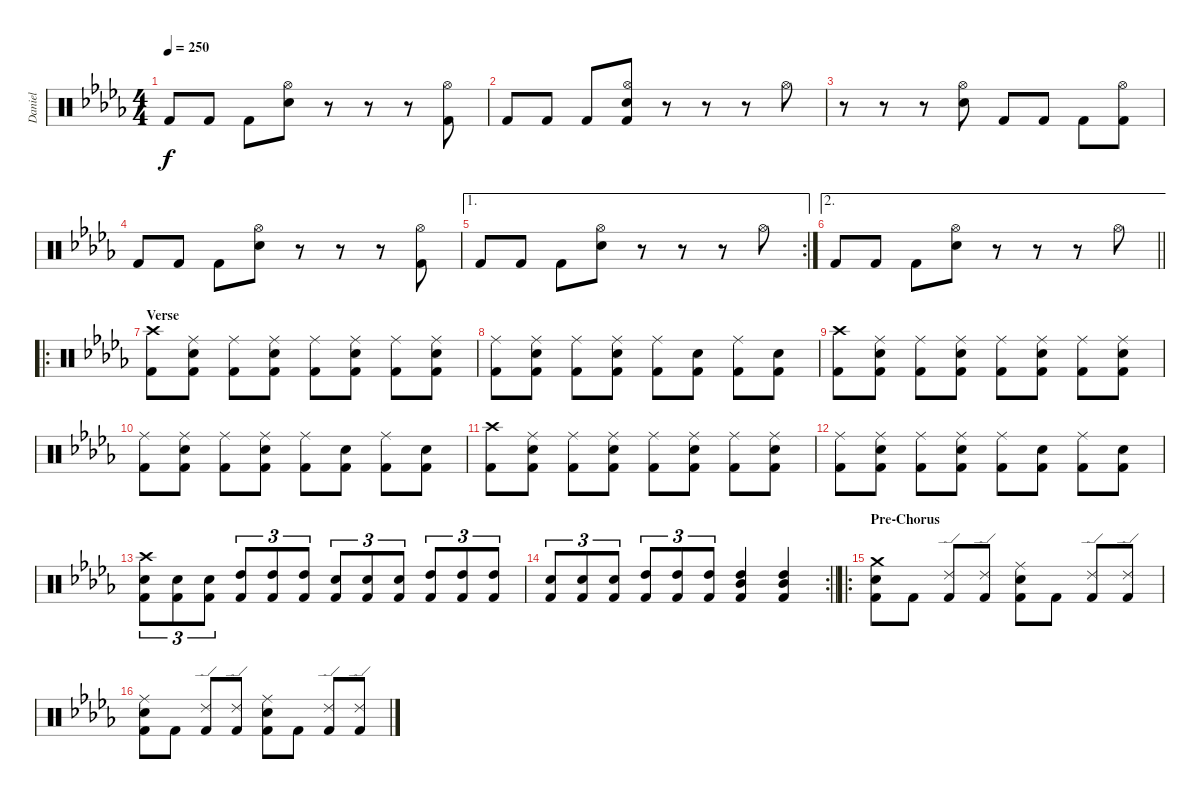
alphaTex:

\track ("Daniel" "Daniel") {instrument percussion}
\staff {score}
\articulation defaults
\ts (4 4)
\tempo 250
\clef neutral
\ks bbminor "Kick (hit) 2".8{dy f} "Kick (hit) 2".8 "Kick (hit) 2".8
("Hi-Hat (open)" "Snare (hit) 2").8 r.8 r.8 r.8 ("Hi-Hat (open)" "Kick (hit) 2").8 |
"Kick (hit) 2".8 "Kick (hit) 2".8 "Kick (hit) 2".8 ("Hi-Hat (open)" "Snare (hit) 2" "Kick (hit) 2").8 r.8 r.8 r.8 "Hi-Hat (open)".8 |
r.8 r.8 r.8 ("Hi-Hat (open)" "Snare (hit) 2").8 "Kick (hit) 2".8 "Kick (hit) 2".8 "Kick (hit) 2".8 ("Hi-Hat (open)" "Kick (hit) 2").8 |
"Kick (hit) 2".8 "Kick (hit) 2".8 "Kick (hit) 2".8 ("Hi-Hat (open)" "Snare (hit) 2").8 r.8 r.8 r.8 ("Hi-Hat (open)" "Kick (hit) 2").8 |
\ae 1
\rc 2 "Kick (hit) 2".8 "Kick (hit) 2".8 "Kick (hit) 2".8
("Hi-Hat (open)" "Snare (hit) 2").8 r.8 r.8 r.8 "Hi-Hat (open)".8 |
\ae 2
\barLineRight lightlight "Kick (hit) 2".8 "Kick (hit) 2".8 "Kick (hit) 2".8
("Hi-Hat (open)" "Snare (hit) 2").8 r.8 r.8 r.8 "Hi-Hat (open)".8 |
\ro
\section ("" "Verse")
("Crash high (hit)" "Kick (hit) 2").8 ("Ride (middle)" "Snare (hit) 2" "Kick (hit) 2").8 ("Ride (middle)" "Kick (hit) 2").8 ("Ride (middle)" "Snare (hit) 2" "Kick (hit) 2").8 ("Ride (middle)" "Kick (hit) 2").8 ("Ride (middle)" "Snare (hit) 2" "Kick (hit) 2").8 ("Ride (middle)" "Kick (hit) 2").8 ("Ride (middle)" "Snare (hit) 2" "Kick (hit) 2").8 |
("Ride (middle)" "Kick (hit) 2").8 ("Ride (middle)" "Snare (hit) 2" "Kick (hit) 2").8 ("Ride (middle)" "Kick (hit) 2").8 ("Ride (middle)" "Snare (hit) 2" "Kick (hit) 2").8 ("Ride (middle)" "Kick (hit) 2").8 ("Snare (hit) 2" "Kick (hit) 2").8 ("Ride (middle)" "Kick (hit) 2").8 ("Snare (hit) 2" "Kick (hit) 2").8 |
("Crash high (hit)" "Kick (hit) 2").8 ("Ride (middle)" "Snare (hit) 2" "Kick (hit) 2").8 ("Ride (middle)" "Kick (hit) 2").8 ("Ride (middle)" "Snare (hit) 2" "Kick (hit) 2").8 ("Ride (middle)" "Kick (hit) 2").8 ("Ride (middle)" "Snare (hit) 2" "Kick (hit) 2").8 ("Ride (middle)" "Kick (hit) 2").8 ("Ride (middle)" "Snare (hit) 2" "Kick (hit) 2").8 |
("Ride (middle)" "Kick (hit) 2").8 ("Ride (middle)" "Snare (hit) 2" "Kick (hit) 2").8 ("Ride (middle)" "Kick (hit) 2").8 ("Ride (middle)" "Snare (hit) 2" "Kick (hit) 2").8 ("Ride (middle)" "Kick (hit) 2").8 ("Snare (hit) 2" "Kick (hit) 2").8 ("Ride (middle)" "Kick (hit) 2").8 ("Snare (hit) 2" "Kick (hit) 2").8 |
("Crash high (hit)" "Kick (hit) 2").8 ("Ride (middle)" "Snare (hit) 2" "Kick (hit) 2").8 ("Ride (middle)" "Kick (hit) 2").8 ("Ride (middle)" "Snare (hit) 2" "Kick (hit) 2").8 ("Ride (middle)" "Kick (hit) 2").8 ("Ride (middle)" "Snare (hit) 2" "Kick (hit) 2").8 ("Ride (middle)" "Kick (hit) 2").8 ("Ride (middle)" "Snare (hit) 2" "Kick (hit) 2").8 |
("Ride (middle)" "Kick (hit) 2").8 ("Ride (middle)" "Snare (hit) 2" "Kick (hit) 2").8 ("Ride (middle)" "Kick (hit) 2").8 ("Ride (middle)" "Snare (hit) 2" "Kick (hit) 2").8 ("Ride (middle)" "Kick (hit) 2").8 ("Snare (hit) 2" "Kick (hit) 2").8 ("Ride (middle)" "Kick (hit) 2").8 ("Snare (hit) 2" "Kick (hit) 2").8 |
("Crash high (hit)" "Snare (hit) 2" "Kick (hit) 2").8{tu (3 2)} ("Snare (hit) 2" "Kick (hit) 2").8{tu (3 2)} ("Snare (hit) 2" "Kick (hit) 2").8{tu (3 2)} ("High Tom (hit)" "Kick (hit) 2").8{tu (3 2)} ("High Tom (hit)" "Kick (hit) 2").8{tu (3 2)} ("High Tom (hit)" "Kick (hit) 2").8{tu (3 2)} ("Snare (hit) 2" "Kick (hit) 2").8{tu (3 2)} ("Snare (hit) 2" "Kick (hit) 2").8{tu (3 2)} ("Snare (hit) 2" "Kick (hit) 2").8{tu (3 2)} ("High Tom (hit)" "Kick (hit) 2").8{tu (3 2)} ("High Tom (hit)" "Kick (hit) 2").8{tu (3 2)} ("High Tom (hit)" "Kick (hit) 2").8{tu (3 2)} |
\rc 2
\barLineRight lightlight
("Snare (hit) 2" "Kick (hit) 2").8{tu (3 2)} ("Snare (hit) 2" "Kick (hit) 2").8{tu (3 2)} ("Snare (hit) 2" "Kick (hit) 2").8{tu (3 2)} ("High Tom (hit)" "Kick (hit) 2").8{tu (3 2)} ("High Tom (hit)" "Kick (hit) 2").8{tu (3 2)} ("High Tom (hit)" "Kick (hit) 2").8{tu (3 2)} ("High Tom (hit)" "Mid Tom (hit)" "Kick (hit) 2").4 ("High Tom (hit)" "Mid Tom (hit)" "Kick (hit) 2").4 |
\ro
\section ("" "Pre-Chorus")
("Crash medium (hit)" "Snare (hit) 2" "Kick (hit) 2").8 "Kick (hit) 2".8 ("Ride (edge) 2" "Kick (hit) 2").8 ("Ride (edge) 2" "Kick (hit) 2").8 ("Ride (middle)" "Snare (hit) 2" "Kick (hit) 2").8 "Kick (hit) 2".8 ("Ride (edge) 2" "Kick (hit) 2").8 ("Ride (edge) 2" "Kick (hit) 2").8 |
("Ride (middle)" "Snare (hit) 2" "Kick (hit) 2").8 "Kick (hit) 2".8 ("Ride (edge) 2" "Kick (hit) 2").8 ("Ride (edge) 2" "Kick (hit) 2").8 ("Ride (middle)" "Snare (hit) 2" "Kick (hit) 2").8 "Kick (hit) 2".8 ("Ride (edge) 2" "Kick (hit) 2").8 ("Ride (edge) 2" "Kick (hit) 2").8
